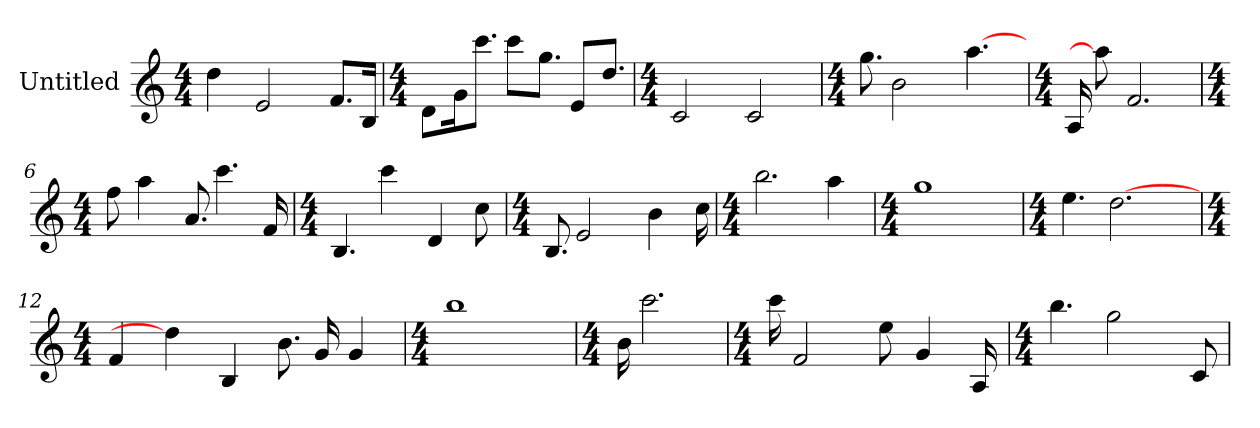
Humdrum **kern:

**kern
*part1
*staff1
*I"Untitled
*k[]
*C:
*M4/4
=1
4dd
2e
!LO:N:vis=8.
8fL
16BJk
=2
*k[]
*C:
*M4/4
8dL
16gK
!LO:N:vis=8.
8cccJ
8cccL
!LO:N:vis=8.
8ggJ
8eL
!LO:N:vis=8.
8ddJ
=3
*k[]
*C:
*M4/4
2c
2c
=4
*k[]
*C:
*M4/4
!LO:N:vis=8.
8gg
2b
[4.aa
=5
*k[]
*C:
*M4/4
16A
8aa]
!LO:N:vis=2.
2f
=6
*k[]
*C:
*M4/4
8ff
4aa
!LO:N:vis=8.
8a
!LO:N:vis=4.
4ccc
16f
=7
*k[]
*C:
*M4/4
!LO:N:vis=4.
4B
4ccc
4d
8cc
=8
*k[]
*C:
*M4/4
!LO:N:vis=8.
8B
2e
4b
16cc
=9
*k[]
*C:
*M4/4
!LO:N:vis=2.
2bb
4aa
=10
*k[]
*C:
*M4/4
1gg
=11
*k[]
*C:
*M4/4
!LO:N:vis=4.
4ee
[2.dd
=12
*k[]
*C:
*M4/4
4f
4dd]
4B
!LO:N:vis=8.
8b
16g
4g
=13
*k[]
*C:
*M4/4
1bb
=14
*k[]
*C:
*M4/4
16b
!LO:N:vis=2.
2ccc
=15
*k[]
*C:
*M4/4
16ccc
2f
8ee
4g
16A
=16
*k[]
*C:
*M4/4
!LO:N:vis=4.
4bb
2gg
8c
=
*-
